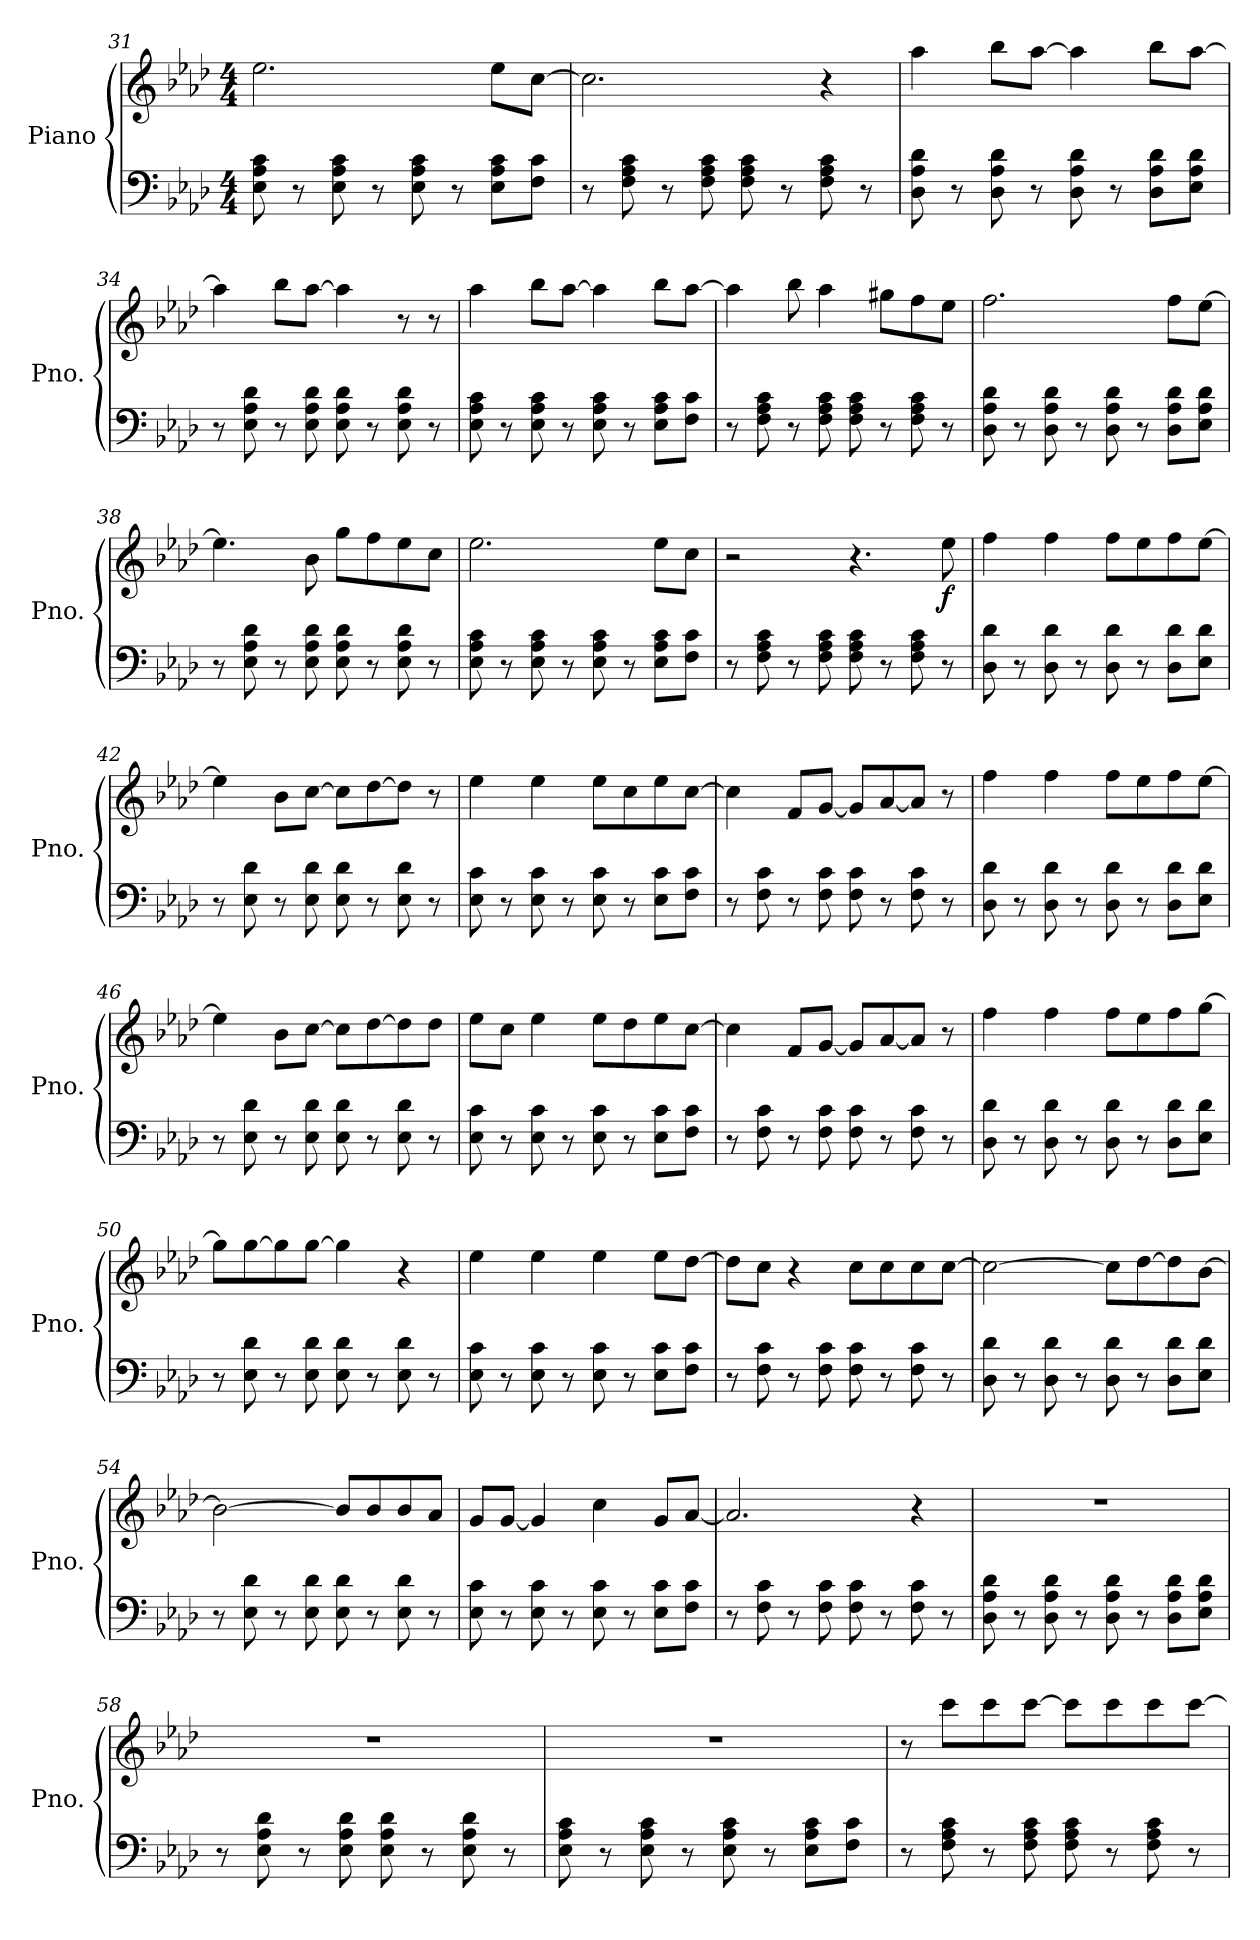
**kern	**kern	**dynam
*part1	*part1	*part1
*staff2	*staff1	*staff1/2
*I"Piano	*	*
*I'Pno.	*	*
*clefF4	*clefG2	*
*k[b-e-a-d-]	*k[b-e-a-d-]	*
*M4/4	*M4/4	*
=31	=31	=31
8E-\ 8A-\ 8c\	2.ee-\	.
8r	.	.
8E-\ 8A-\ 8c\	.	.
8r	.	.
8E-\ 8A-\ 8c\	.	.
8r	.	.
8E-\ 8A-\ 8c\L	8ee-\L	.
8F\ 8c\J	[8cc\J	.
=32	=32	=32
8r	2.cc\]	.
8F\ 8A-\ 8c\	.	.
8r	.	.
8F\ 8A-\ 8c\	.	.
8F\ 8A-\ 8c\	.	.
8r	.	.
8F\ 8A-\ 8c\	4r	.
8r	.	.
=33	=33	=33
8D-\ 8A-\ 8d-\	4aa-\	.
8r	.	.
8D-\ 8A-\ 8d-\	8bb-\L	.
8r	[8aa-\J	.
8D-\ 8A-\ 8d-\	4aa-\]	.
8r	.	.
8D-\ 8A-\ 8d-\L	8bb-\L	.
8E-\ 8A-\ 8d-\J	[8aa-\J	.
!!LO:LB:g=z
=34	=34	=34
8r	4aa-\]	.
8E-\ 8A-\ 8d-\	.	.
8r	8bb-\L	.
8E-\ 8A-\ 8d-\	[8aa-\J	.
8E-\ 8A-\ 8d-\	4aa-\]	.
8r	.	.
8E-\ 8A-\ 8d-\	8r	.
8r	8r	.
=35	=35	=35
8E-\ 8A-\ 8c\	4aa-\	.
8r	.	.
8E-\ 8A-\ 8c\	8bb-\L	.
8r	[8aa-\J	.
8E-\ 8A-\ 8c\	4aa-\]	.
8r	.	.
8E-\ 8A-\ 8c\L	8bb-\L	.
8F\ 8c\J	[8aa-\J	.
=36	=36	=36
8r	4aa-\]	.
8F\ 8A-\ 8c\	.	.
8r	8bb-\	.
8F\ 8A-\ 8c\	4aa-\	.
8F\ 8A-\ 8c\	.	.
8r	8gg#X\L	.
8F\ 8A-\ 8c\	8ff\	.
8r	8ee-\J	.
=37	=37	=37
8D-\ 8A-\ 8d-\	2.ff\	.
8r	.	.
8D-\ 8A-\ 8d-\	.	.
8r	.	.
8D-\ 8A-\ 8d-\	.	.
8r	.	.
8D-\ 8A-\ 8d-\L	8ff\L	.
8E-\ 8A-\ 8d-\J	[8ee-\J	.
!!LO:LB:g=z
=38	=38	=38
8r	4.ee-\]	.
8E-\ 8A-\ 8d-\	.	.
8r	.	.
8E-\ 8A-\ 8d-\	8b-\	.
8E-\ 8A-\ 8d-\	8gg\L	.
8r	8ff\	.
8E-\ 8A-\ 8d-\	8ee-\	.
8r	8cc\J	.
=39	=39	=39
8E-\ 8A-\ 8c\	2.ee-\	.
8r	.	.
8E-\ 8A-\ 8c\	.	.
8r	.	.
8E-\ 8A-\ 8c\	.	.
8r	.	.
8E-\ 8A-\ 8c\L	8ee-\L	.
8F\ 8c\J	8cc\J	.
=40	=40	=40
8r	2r	.
8F\ 8A-\ 8c\	.	.
8r	.	.
8F\ 8A-\ 8c\	.	.
8F\ 8A-\ 8c\	4.r	.
8r	.	.
8F\ 8A-\ 8c\	.	.
!	!	!LO:DY:b
8r	8ee-\	f
=41	=41	=41
8D-\ 8d-\	4ff\	.
8r	.	.
8D-\ 8d-\	4ff\	.
8r	.	.
8D-\ 8d-\	8ff\L	.
8r	8ee-\	.
8D-\ 8d-\L	8ff\	.
8E-\ 8d-\J	[8ee-\J	.
=42	=42	=42
8r	4ee-\]	.
8E-\ 8d-\	.	.
8r	8b-\L	.
8E-\ 8d-\	[8cc\J	.
8E-\ 8d-\	8cc\L]	.
8r	[8dd-\	.
8E-\ 8d-\	8dd-\J]	.
8r	8r	.
!!LO:LB:g=z
=43	=43	=43
8E-\ 8c\	4ee-\	.
8r	.	.
8E-\ 8c\	4ee-\	.
8r	.	.
8E-\ 8c\	8ee-\L	.
8r	8cc\	.
8E-\ 8c\L	8ee-\	.
8F\ 8c\J	[8cc\J	.
=44	=44	=44
8r	4cc\]	.
8F\ 8c\	.	.
8r	8f/L	.
8F\ 8c\	[8g/J	.
8F\ 8c\	8g/L]	.
8r	[8a-/	.
8F\ 8c\	8a-/J]	.
8r	8r	.
=45	=45	=45
8D-\ 8d-\	4ff\	.
8r	.	.
8D-\ 8d-\	4ff\	.
8r	.	.
8D-\ 8d-\	8ff\L	.
8r	8ee-\	.
8D-\ 8d-\L	8ff\	.
8E-\ 8d-\J	[8ee-\J	.
=46	=46	=46
8r	4ee-\]	.
8E-\ 8d-\	.	.
8r	8b-\L	.
8E-\ 8d-\	[8cc\J	.
8E-\ 8d-\	8cc\L]	.
8r	[8dd-\	.
8E-\ 8d-\	8dd-\]	.
8r	8dd-\J	.
=47	=47	=47
8E-\ 8c\	8ee-\L	.
8r	8cc\J	.
8E-\ 8c\	4ee-\	.
8r	.	.
8E-\ 8c\	8ee-\L	.
8r	8dd-\	.
8E-\ 8c\L	8ee-\	.
8F\ 8c\J	[8cc\J	.
!!LO:LB:g=z
=48	=48	=48
8r	4cc\]	.
8F\ 8c\	.	.
8r	8f/L	.
8F\ 8c\	[8g/J	.
8F\ 8c\	8g/L]	.
8r	[8a-/	.
8F\ 8c\	8a-/J]	.
8r	8r	.
=49	=49	=49
8D-\ 8d-\	4ff\	.
8r	.	.
8D-\ 8d-\	4ff\	.
8r	.	.
8D-\ 8d-\	8ff\L	.
8r	8ee-\	.
8D-\ 8d-\L	8ff\	.
8E-\ 8d-\J	[8gg\J	.
=50	=50	=50
8r	8gg\L]	.
8E-\ 8d-\	[8gg\	.
8r	8gg\]	.
8E-\ 8d-\	[8gg\J	.
8E-\ 8d-\	4gg\]	.
8r	.	.
8E-\ 8d-\	4r	.
8r	.	.
=51	=51	=51
8E-\ 8c\	4ee-\	.
8r	.	.
8E-\ 8c\	4ee-\	.
8r	.	.
8E-\ 8c\	4ee-\	.
8r	.	.
8E-\ 8c\L	8ee-\L	.
8F\ 8c\J	[8dd-\J	.
=52	=52	=52
8r	8dd-\L]	.
8F\ 8c\	8cc\J	.
8r	4r	.
8F\ 8c\	.	.
8F\ 8c\	8cc\L	.
8r	8cc\	.
8F\ 8c\	8cc\	.
8r	[8cc\J	.
!!LO:PB:g=z
=53	=53	=53
8D-\ 8d-\	2cc\_	.
8r	.	.
8D-\ 8d-\	.	.
8r	.	.
8D-\ 8d-\	8cc\L]	.
8r	[8dd-\	.
8D-\ 8d-\L	8dd-\]	.
8E-\ 8d-\J	[8b-\J	.
=54	=54	=54
8r	2b-\_	.
8E-\ 8d-\	.	.
8r	.	.
8E-\ 8d-\	.	.
8E-\ 8d-\	8b-/L]	.
8r	8b-/	.
8E-\ 8d-\	8b-/	.
8r	8a-/J	.
=55	=55	=55
8E-\ 8c\	8g/L	.
8r	[8g/J	.
8E-\ 8c\	4g/]	.
8r	.	.
8E-\ 8c\	4cc\	.
8r	.	.
8E-\ 8c\L	8g/L	.
8F\ 8c\J	[8a-/J	.
=56	=56	=56
8r	2.a-/]	.
8F\ 8c\	.	.
8r	.	.
8F\ 8c\	.	.
8F\ 8c\	.	.
8r	.	.
8F\ 8c\	4r	.
8r	.	.
=57	=57	=57
8D-\ 8A-\ 8d-\	1r	.
8r	.	.
8D-\ 8A-\ 8d-\	.	.
8r	.	.
8D-\ 8A-\ 8d-\	.	.
8r	.	.
8D-\ 8A-\ 8d-\L	.	.
8E-\ 8A-\ 8d-\J	.	.
!!LO:LB:g=z
=58	=58	=58
8r	1r	.
8E-\ 8A-\ 8d-\	.	.
8r	.	.
8E-\ 8A-\ 8d-\	.	.
8E-\ 8A-\ 8d-\	.	.
8r	.	.
8E-\ 8A-\ 8d-\	.	.
8r	.	.
=59	=59	=59
8E-\ 8A-\ 8c\	1r	.
8r	.	.
8E-\ 8A-\ 8c\	.	.
8r	.	.
8E-\ 8A-\ 8c\	.	.
8r	.	.
8E-\ 8A-\ 8c\L	.	.
8F\ 8c\J	.	.
=60	=60	=60
8r	8r	.
8F\ 8A-\ 8c\	8ccc\L	.
8r	8ccc\	.
8F\ 8A-\ 8c\	[8ccc\J	.
8F\ 8A-\ 8c\	8ccc\L]	.
8r	8ccc\	.
8F\ 8A-\ 8c\	8ccc\	.
8r	[8ccc\J	.
=	=	=
*-	*-	*-
